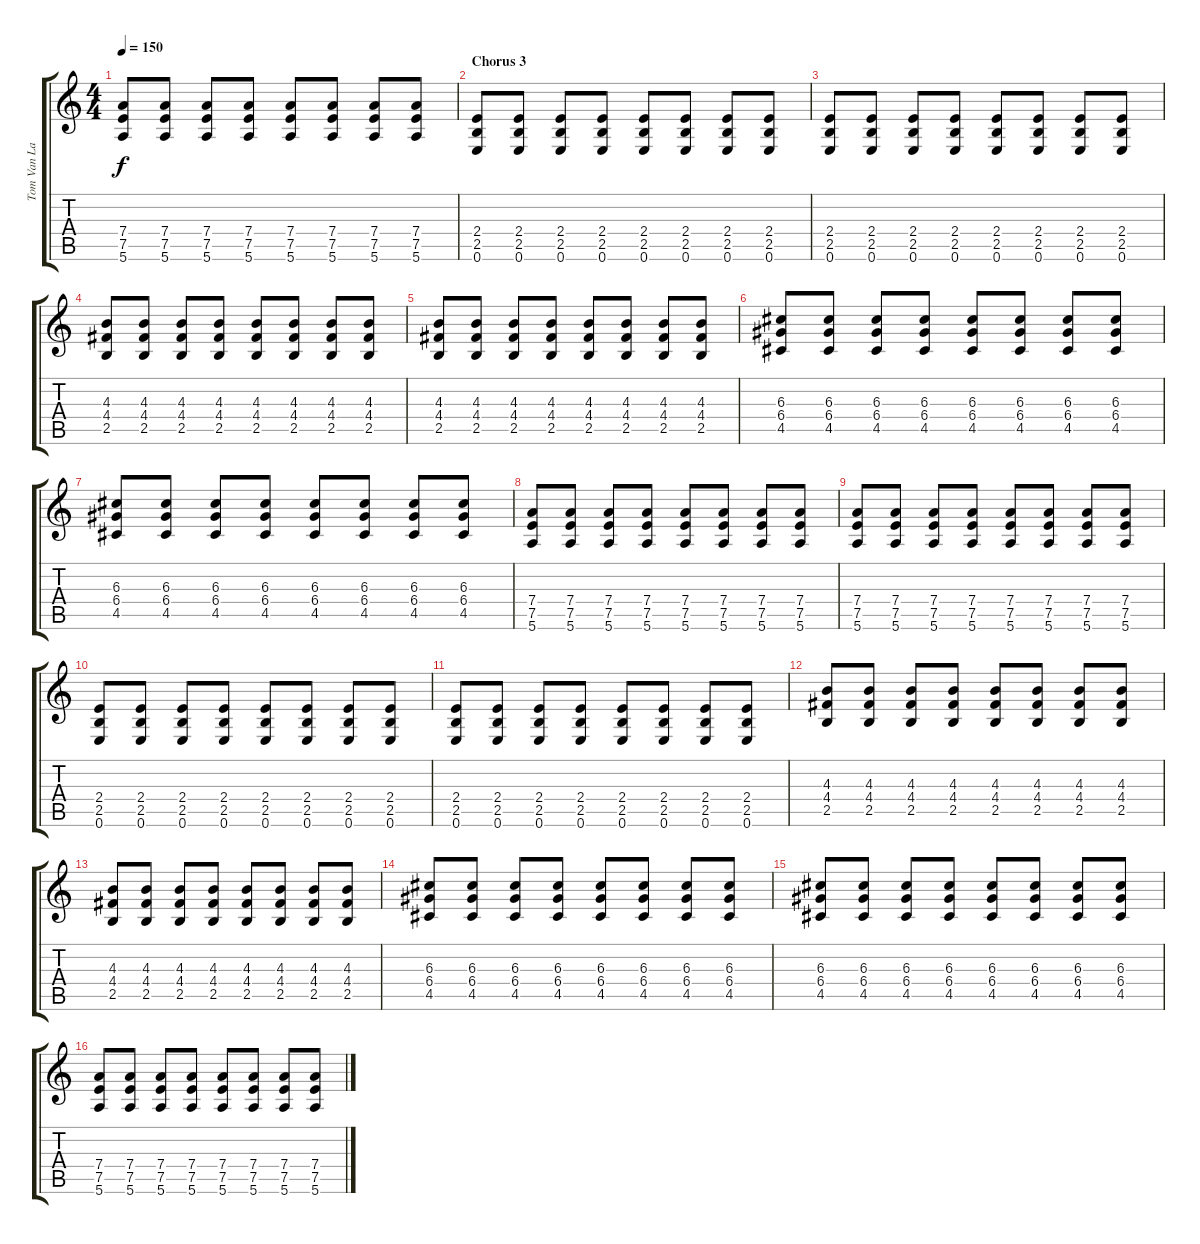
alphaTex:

\track ("Tom Van Laere" "Tom Van La") {instrument distortionguitar}
\staff {score tabs}
\tuning (E4 B3 G3 D3 A2 E2) {hide}
\ts (4 4)
\tempo 150
\clef g2
\ks c
(7.4 7.5 5.6).8{dy f} (7.4 7.5 5.6).8 (7.4 7.5 5.6).8 (7.4 7.5 5.6).8 (7.4 7.5 5.6).8 (7.4 7.5 5.6).8 (7.4 7.5 5.6).8 (7.4 7.5 5.6).8 |
\section ("" "Chorus 3")
(2.4 2.5 0.6).8 (2.4 2.5 0.6).8 (2.4 2.5 0.6).8 (2.4 2.5 0.6).8 (2.4 2.5 0.6).8 (2.4 2.5 0.6).8 (2.4 2.5 0.6).8 (2.4 2.5 0.6).8 |
(2.4 2.5 0.6).8 (2.4 2.5 0.6).8 (2.4 2.5 0.6).8 (2.4 2.5 0.6).8 (2.4 2.5 0.6).8 (2.4 2.5 0.6).8 (2.4 2.5 0.6).8 (2.4 2.5 0.6).8 |
(4.3 4.4 2.5).8 (4.3 4.4 2.5).8 (4.3 4.4 2.5).8 (4.3 4.4 2.5).8 (4.3 4.4 2.5).8 (4.3 4.4 2.5).8 (4.3 4.4 2.5).8 (4.3 4.4 2.5).8 |
(4.3 4.4 2.5).8 (4.3 4.4 2.5).8 (4.3 4.4 2.5).8 (4.3 4.4 2.5).8 (4.3 4.4 2.5).8 (4.3 4.4 2.5).8 (4.3 4.4 2.5).8 (4.3 4.4 2.5).8 |
(6.3 6.4 4.5).8 (6.3 6.4 4.5).8 (6.3 6.4 4.5).8 (6.3 6.4 4.5).8 (6.3 6.4 4.5).8 (6.3 6.4 4.5).8 (6.3 6.4 4.5).8 (6.3 6.4 4.5).8 |
(6.3 6.4 4.5).8 (6.3 6.4 4.5).8 (6.3 6.4 4.5).8 (6.3 6.4 4.5).8 (6.3 6.4 4.5).8 (6.3 6.4 4.5).8 (6.3 6.4 4.5).8 (6.3 6.4 4.5).8 |
(7.4 7.5 5.6).8 (7.4 7.5 5.6).8 (7.4 7.5 5.6).8 (7.4 7.5 5.6).8 (7.4 7.5 5.6).8 (7.4 7.5 5.6).8 (7.4 7.5 5.6).8 (7.4 7.5 5.6).8 |
(7.4 7.5 5.6).8 (7.4 7.5 5.6).8 (7.4 7.5 5.6).8 (7.4 7.5 5.6).8 (7.4 7.5 5.6).8 (7.4 7.5 5.6).8 (7.4 7.5 5.6).8 (7.4 7.5 5.6).8 |
(2.4 2.5 0.6).8 (2.4 2.5 0.6).8 (2.4 2.5 0.6).8 (2.4 2.5 0.6).8 (2.4 2.5 0.6).8 (2.4 2.5 0.6).8 (2.4 2.5 0.6).8 (2.4 2.5 0.6).8 |
(2.4 2.5 0.6).8 (2.4 2.5 0.6).8 (2.4 2.5 0.6).8 (2.4 2.5 0.6).8 (2.4 2.5 0.6).8 (2.4 2.5 0.6).8 (2.4 2.5 0.6).8 (2.4 2.5 0.6).8 |
(4.3 4.4 2.5).8 (4.3 4.4 2.5).8 (4.3 4.4 2.5).8 (4.3 4.4 2.5).8 (4.3 4.4 2.5).8 (4.3 4.4 2.5).8 (4.3 4.4 2.5).8 (4.3 4.4 2.5).8 |
(4.3 4.4 2.5).8 (4.3 4.4 2.5).8 (4.3 4.4 2.5).8 (4.3 4.4 2.5).8 (4.3 4.4 2.5).8 (4.3 4.4 2.5).8 (4.3 4.4 2.5).8 (4.3 4.4 2.5).8 |
(6.3 6.4 4.5).8 (6.3 6.4 4.5).8 (6.3 6.4 4.5).8 (6.3 6.4 4.5).8 (6.3 6.4 4.5).8 (6.3 6.4 4.5).8 (6.3 6.4 4.5).8 (6.3 6.4 4.5).8 |
(6.3 6.4 4.5).8 (6.3 6.4 4.5).8 (6.3 6.4 4.5).8 (6.3 6.4 4.5).8 (6.3 6.4 4.5).8 (6.3 6.4 4.5).8 (6.3 6.4 4.5).8 (6.3 6.4 4.5).8 |
(7.4 7.5 5.6).8 (7.4 7.5 5.6).8 (7.4 7.5 5.6).8 (7.4 7.5 5.6).8 (7.4 7.5 5.6).8 (7.4 7.5 5.6).8 (7.4 7.5 5.6).8 (7.4 7.5 5.6).8
